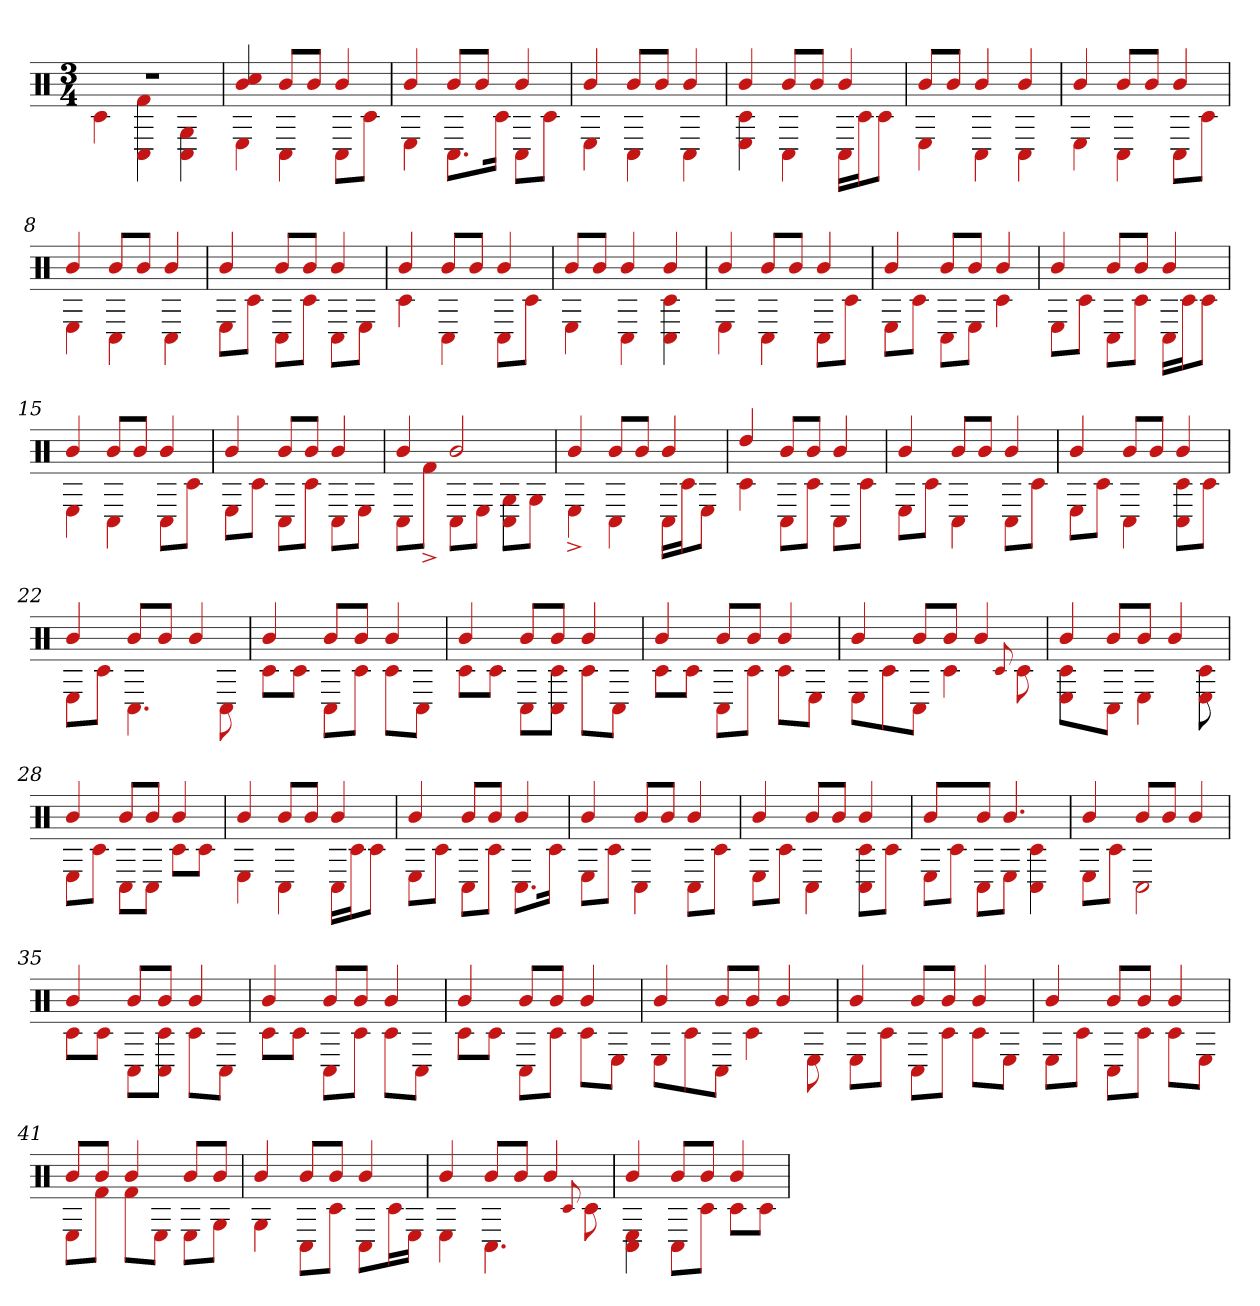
**kern
*part1
*staff1
*clefX
*k[]
*M3/4
=1
*^
2.r	4c#
.	4C# 4f#
.	4C# 4G
=2	=2
4cc# 4b	4E
8bL	4C#
8bJ	.
4b	8C#L
.	8c#J
=3	=3
4b	4E
8bL	8.C#L
8bJ	.
.	16c#Jk
4b	8C#L
.	8c#J
=4	=4
4b	4E
8bL	4C#
8bJ	.
4b	4C#
=5	=5
4b	4c# 4E
8bL	4C#
8bJ	.
4b	16C#LL
.	16c#J
.	8c#J
=6	=6
8bL	4E
8bJ	.
4b	4C#
4b	4C#
=7	=7
4b	4E
8bL	4C#
8bJ	.
4b	8C#L
.	8c#J
=8	=8
4b	4E
8bL	4C#
8bJ	.
4b	4C#
=9	=9
4b	8EL
.	8c#J
8bL	8C#L
8bJ	8c#J
4b	8C#L
.	8EJ
=10	=10
4b	4c#
8bL	4C#
8bJ	.
4b	8C#L
.	8c#J
=11	=11
8bL	4E
8bJ	.
4b	4C#
4b	4C# 4c#
=12	=12
4b	4E
8bL	4C#
8bJ	.
4b	8C#L
.	8c#J
=13	=13
4b	8EL
.	8c#J
8bL	8C#L
8bJ	8EJ
4b	4c#
=14	=14
4b	8EL
.	8c#J
8bL	8C#L
8bJ	8c#J
4b	16C#LL
.	16c#J
.	8c#J
=15	=15
4b	4E
8bL	4C#
8bJ	.
4b	8C#L
.	8c#J
=16	=16
4b	8EL
.	8c#J
8bL	8C#L
8bJ	8c#J
4b	8C#L
.	8EJ
=17	=17
4b	8C#L
.	8f#^J
2b	8C#L
.	8EJ
.	8C# 8GL
.	8GJ
=18	=18
4b	4E^
8bL	4C#
8bJ	.
4b	16C#LL
.	16c#J
.	8EJ
=19	=19
4dd	4c#
8bL	8C#L
8bJ	8c#J
4b	8C#L
.	8c#J
=20	=20
4b	8EL
.	8c#J
8bL	4C#
8bJ	.
4b	8C#L
.	8c#J
=21	=21
4b	8EL
.	8c#J
8bL	4C#
8bJ	.
4b	8C# 8c#L
.	8c#J
=22	=22
4b	8EL
.	8c#J
8bL	4.C#
8bJ	.
4b	.
.	8C#
=23	=23
4b	8c#L
.	8c#J
8bL	8C#L
8bJ	8c#J
4b	8c#L
.	8C#J
=24	=24
4b	8c#L
.	8c#J
8bL	8C#L
8bJ	8c# 8C#J
4b	8c#L
.	8C#J
=25	=25
4b	8c#L
.	8c#J
8bL	8C#L
8bJ	8c#J
4b	8c#L
.	8EJ
=26	=26
4b	8EL
.	8c#J
8bL	8C#J
8bJ	4c#
4b	.
.	8qqc#
.	8c#
=27	=27
4b	4E 4c#
8bL	8C#J
8bJ	4E
4b	.
.	8c# 8E
=28	=28
4b	8EL
.	8c#J
8bL	8C#L
8bJ	8C#J
4b	8c#L
.	8c#J
=29	=29
4b	4E
8bL	4C#
8bJ	.
4b	16C#LL
.	16c#J
.	8c#J
=30	=30
4b	8EL
.	8c#J
8bL	8C#L
8bJ	8c#J
4b	8.C#L
.	16c#Jk
=31	=31
4b	8EL
.	8c#J
8bL	4C#
8bJ	.
4b	8C#L
.	8c#J
=32	=32
4b	8EL
.	8c#J
8bL	4C#
8bJ	.
4b	8C# 8c#L
.	8c#J
=33	=33
4b	8EL
.	8c#J
8bJ	8C#L
4.b	8EJ
.	4C# 4c#
=34	=34
4b	8EL
.	8c#J
8bL	2C#
8bJ	.
4b	.
=35	=35
4b	8c#L
.	8c#J
8bL	8C#L
8bJ	8c# 8C#J
4b	8c#L
.	8C#J
=36	=36
4b	8c#L
.	8c#J
8bL	8C#L
8bJ	8c#J
4b	8c#L
.	8C#J
=37	=37
4b	8c#L
.	8c#J
8bL	8C#L
8bJ	8c#J
4b	8c#L
.	8EJ
=38	=38
4b	8EL
.	8c#J
8bL	8C#J
8bJ	4c#
4b	.
.	8E
=39	=39
4b	8EL
.	8c#J
8bL	8C#L
8bJ	8c#J
4b	8c#L
.	8EJ
=40	=40
4b	8EL
.	8c#J
8bL	8C#L
8bJ	8c#J
4b	8c#L
.	8EJ
=41	=41
8bL	8EL
8bJ	8f#J
4b	8f#L
.	8EJ
8bL	8EL
8bJ	8GJ
=42	=42
4b	4G
8bL	8C#L
8bJ	8c#J
4b	8C#L
.	16c#L
.	16EJJ
=43	=43
4b	4E
8bL	4.C#
8bJ	.
4b	.
.	8qqc#
.	8c#
=44	=44
4b	4C# 4E
8bL	8C#L
8bJ	8c#J
4b	8c#L
.	8c#J
*v	*v
=
*-
